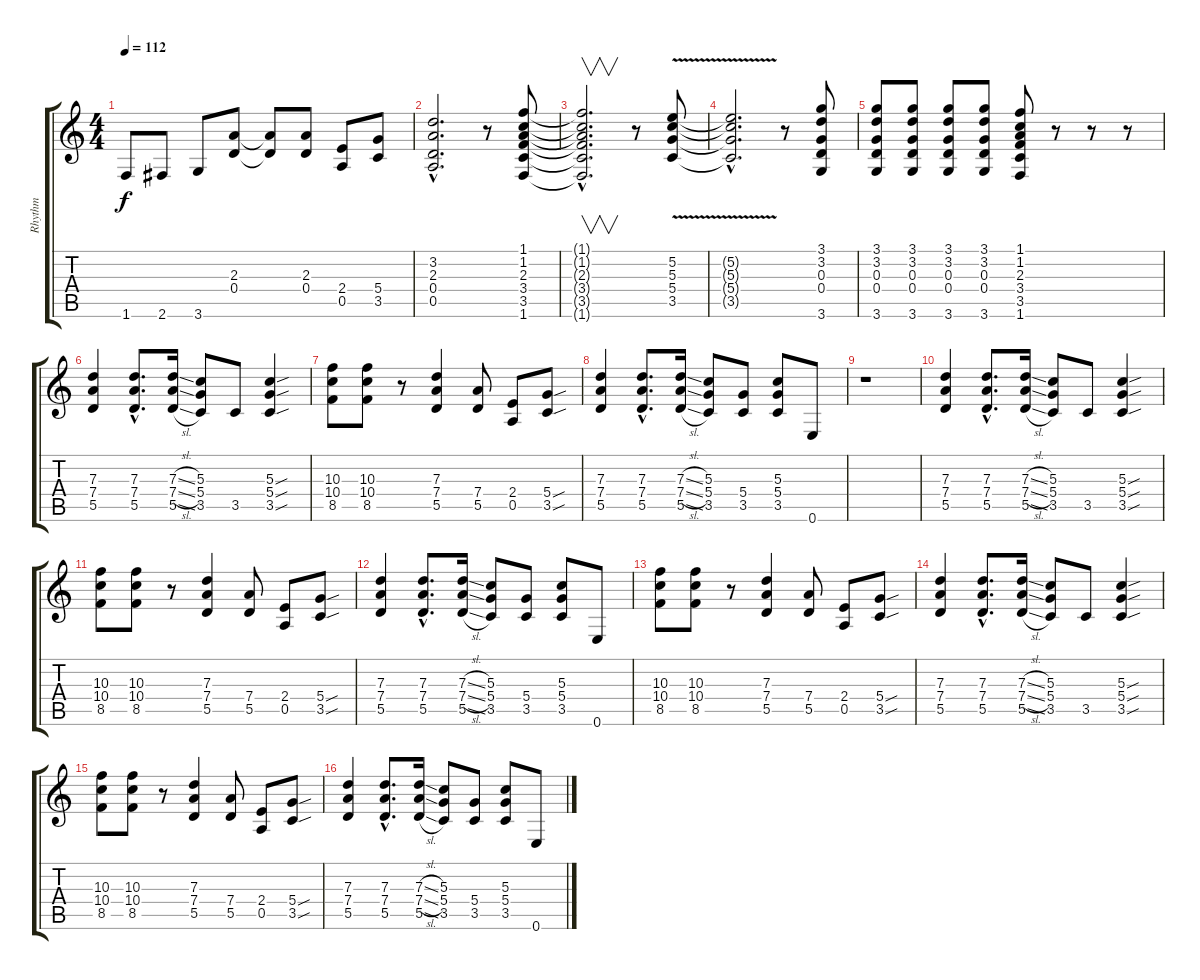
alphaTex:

\track ("Rhythm" "Rhythm") {instrument overdrivenguitar}
\staff {score tabs}
\tuning (E4 B3 G3 D3 A2 E2) {hide}
\ts (4 4)
\tempo 112
\clef g2
\ks c
1.6.8{dy f} 2.6.8 3.6.8 (2.3 0.4).8 (2.3{t} 0.4{t}).8 (2.3 0.4).8 (2.4 0.5).8 (5.4 3.5).8 |
(3.2{hac} 2.3{hac} 0.4{hac} 0.5{hac}).2{d} r.8 (1.1 1.2 2.3 3.4 3.5 1.6).8 |
(1.1{hac t} 1.2{hac t} 2.3{hac t} 3.4{hac t} 3.5{hac t} 1.6{hac t}).2{v d} r.8 (5.2{v} 5.3 5.4 3.5).8 |
(5.2{hac t} 5.3{hac t} 5.4{hac t} 3.5{hac t}).2{d} r.8 (3.1 3.2 0.3 0.4 3.6).8 |
(3.1 3.2 0.3 0.4 3.6).8 (3.1 3.2 0.3 0.4 3.6).8 (3.1 3.2 0.3 0.4 3.6).8 (3.1 3.2 0.3 0.4 3.6).8 (1.1 1.2 2.3 3.4 3.5 1.6).8 r.8 r.8 r.8 |
(7.3 7.4 5.5).4 (7.3{hac} 7.4{hac} 5.5{hac}).8{d} (7.3{sl} 7.4{sl} 5.5{sl}).16 (5.3 5.4 3.5).8 3.5.8 (5.3{sou} 5.4{sou} 3.5{sou}).4 |
(10.3 10.4 8.5).8 (10.3 10.4 8.5).8 r.8 (7.3 7.4 5.5).4 (7.4 5.5).8 (2.4 0.5).8 (5.4{sou} 3.5{sou}).8 |
(7.3 7.4 5.5).4 (7.3{hac} 7.4{hac} 5.5{hac}).8{d} (7.3{sl} 7.4{sl} 5.5{sl}).16 (5.3 5.4 3.5).8 (5.4 3.5).8 (5.3 5.4 3.5).8 0.6.8 |
r.1 |
(7.3 7.4 5.5).4 (7.3{hac} 7.4{hac} 5.5{hac}).8{d} (7.3{sl} 7.4{sl} 5.5{sl}).16 (5.3 5.4 3.5).8 3.5.8 (5.3{sou} 5.4{sou} 3.5{sou}).4 |
(10.3 10.4 8.5).8 (10.3 10.4 8.5).8 r.8 (7.3 7.4 5.5).4 (7.4 5.5).8 (2.4 0.5).8 (5.4{sou} 3.5{sou}).8 |
(7.3 7.4 5.5).4 (7.3{hac} 7.4{hac} 5.5{hac}).8{d} (7.3{sl} 7.4{sl} 5.5{sl}).16 (5.3 5.4 3.5).8 (5.4 3.5).8 (5.3 5.4 3.5).8 0.6.8 |
(10.3 10.4 8.5).8 (10.3 10.4 8.5).8 r.8 (7.3 7.4 5.5).4 (7.4 5.5).8 (2.4 0.5).8 (5.4{sou} 3.5{sou}).8 |
(7.3 7.4 5.5).4 (7.3{hac} 7.4{hac} 5.5{hac}).8{d} (7.3{sl} 7.4{sl} 5.5{sl}).16 (5.3 5.4 3.5).8 3.5.8 (5.3{sou} 5.4{sou} 3.5{sou}).4 |
(10.3 10.4 8.5).8 (10.3 10.4 8.5).8 r.8 (7.3 7.4 5.5).4 (7.4 5.5).8 (2.4 0.5).8 (5.4{sou} 3.5{sou}).8 |
(7.3 7.4 5.5).4 (7.3{hac} 7.4{hac} 5.5{hac}).8{d} (7.3{sl} 7.4{sl} 5.5{sl}).16 (5.3 5.4 3.5).8 (5.4 3.5).8 (5.3 5.4 3.5).8 0.6.8
